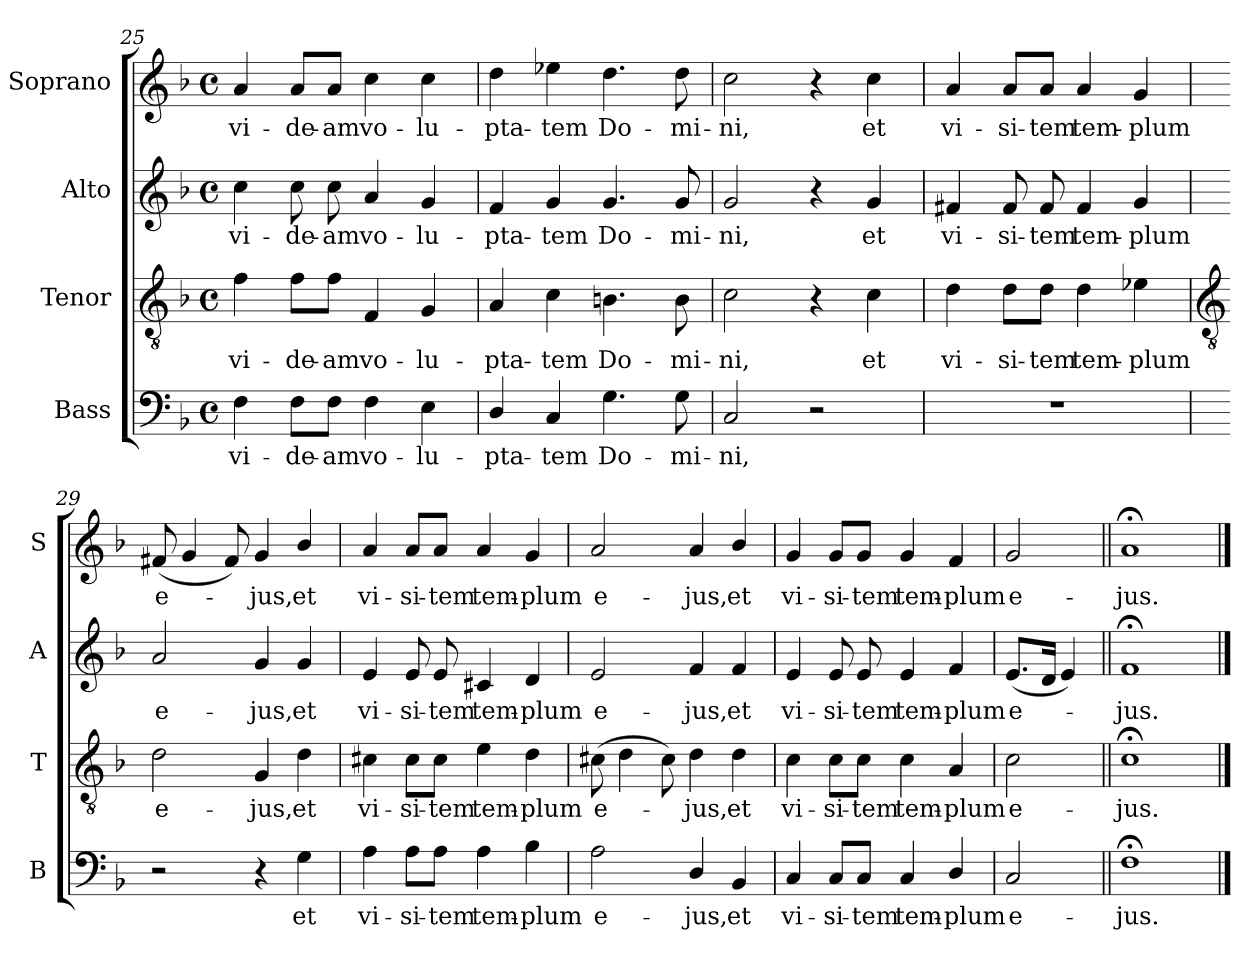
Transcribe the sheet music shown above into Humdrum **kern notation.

**kern	**text	**kern	**text	**kern	**text	**kern	**text
*part4	*part4	*part3	*part3	*part2	*part2	*part1	*part1
*staff4	*staff4	*staff3	*staff3	*staff2	*staff2	*staff1	*staff1
*I"Bass	*	*I"Tenor	*	*I"Alto	*	*I"Soprano	*
*I'B	*	*I'T	*	*I'A	*	*I'S	*
*clefF4	*	*clefGv2	*	*clefG2	*	*clefG2	*
*k[b-]	*	*k[b-]	*	*k[b-]	*	*k[b-]	*
*F:	*	*F:	*	*F:	*	*F:	*
*M4/4	*	*M4/4	*	*M4/4	*	*M4/4	*
*met(c)	*	*met(c)	*	*met(c)	*	*met(c)	*
=25	=25	=25	=25	=25	=25	=25	=25
!	!LO:LY:b	!	!LO:LY:b	!	!LO:LY:b	!	!LO:LY:b
4F	vi-	4f	vi-	4cc	vi-	4a	vi-
!	!LO:LY:b	!	!LO:LY:b	!	!LO:LY:b	!	!LO:LY:b
8F\L	-de-	8f\L	-de-	8cc	-de-	8a/L	-de-
!	!LO:LY:b	!	!LO:LY:b	!	!LO:LY:b	!	!LO:LY:b
8F\J	-am	8f\J	-am	8cc	-am	8a/J	-am
!	!LO:LY:b	!	!LO:LY:b	!	!LO:LY:b	!	!LO:LY:b
4F	vo-	4F	vo-	4a	vo-	4cc	vo-
!	!LO:LY:b	!	!LO:LY:b	!	!LO:LY:b	!	!LO:LY:b
4E	-lu-	4G	-lu-	4g	-lu-	4cc	-lu-
=26	=26	=26	=26	=26	=26	=26	=26
!	!LO:LY:b	!	!LO:LY:b	!	!LO:LY:b	!	!LO:LY:b
4D/	-pta-	4A	-pta-	4f	-pta-	4dd	-pta-
!	!LO:LY:b	!	!LO:LY:b	!	!LO:LY:b	!	!LO:LY:b
4C	-tem	4c	-tem	4g	-tem	4ee-X	-tem
!	!LO:LY:b	!	!LO:LY:b	!	!LO:LY:b	!	!LO:LY:b
4.G	Do-	4.Bn	Do-	4.g	Do-	4.dd	Do-
!	!LO:LY:b	!	!LO:LY:b	!	!LO:LY:b	!	!LO:LY:b
8G	-mi-	8B	-mi-	8g	-mi-	8dd	-mi-
=27	=27	=27	=27	=27	=27	=27	=27
!	!LO:LY:b	!	!LO:LY:b	!	!LO:LY:b	!	!LO:LY:b
2C	-ni,	2c	-ni,	2g	-ni,	2cc	-ni,
2r	.	4r	.	4r	.	4r	.
!	!	!	!LO:LY:b	!	!LO:LY:b	!	!LO:LY:b
.	.	4c	et	4g	et	4cc	et
=28	=28	=28	=28	=28	=28	=28	=28
!	!	!	!LO:LY:b	!	!LO:LY:b	!	!LO:LY:b
1r	.	4d	vi-	4f#X	vi-	4a	vi-
!	!	!	!LO:LY:b	!	!LO:LY:b	!	!LO:LY:b
.	.	8d\L	-si-	8f#	-si-	8a/L	-si-
!	!	!	!LO:LY:b	!	!LO:LY:b	!	!LO:LY:b
.	.	8d\J	-tem	8f#	-tem	8a/J	-tem
!	!	!	!LO:LY:b	!	!LO:LY:b	!	!LO:LY:b
.	.	4d	tem-	4f#	tem-	4a	tem-
!	!	!	!LO:LY:b	!	!LO:LY:b	!	!LO:LY:b
.	.	4e-X	-plum	4g	-plum	4g	-plum
!!LO:LB:g=z
=29	=29	=29	=29	=29	=29	=29	=29
*	*	*clefGv2	*	*	*	*	*
!	!	!	!LO:LY:b	!	!LO:LY:b	!	!LO:LY:b
2r	.	2d	e-	2a	e-	(<8f#X	e-
.	.	.	.	.	.	4g	.
.	.	.	.	.	.	8f#)	.
!	!	!	!LO:LY:b	!	!LO:LY:b	!	!LO:LY:b
4r	.	4G	-jus,	4g	-jus,	4g	jus,
!	!LO:LY:b	!	!LO:LY:b	!	!LO:LY:b	!	!LO:LY:b
4G	et	4d	et	4g	et	4b-/	et
=30	=30	=30	=30	=30	=30	=30	=30
!	!LO:LY:b	!	!LO:LY:b	!	!LO:LY:b	!	!LO:LY:b
4A	vi-	4c#X	vi-	4e	vi-	4a	vi-
!	!LO:LY:b	!	!LO:LY:b	!	!LO:LY:b	!	!LO:LY:b
8A\L	-si-	8c#\L	-si-	8e	-si-	8a/L	-si-
!	!LO:LY:b	!	!LO:LY:b	!	!LO:LY:b	!	!LO:LY:b
8A\J	-tem	8c#\J	-tem	8e	-tem	8a/J	-tem
!	!LO:LY:b	!	!LO:LY:b	!	!LO:LY:b	!	!LO:LY:b
4A	tem-	4e	tem-	4c#X	tem-	4a	tem-
!	!LO:LY:b	!	!LO:LY:b	!	!LO:LY:b	!	!LO:LY:b
4B-	-plum	4d	-plum	4d	-plum	4g	-plum
=31	=31	=31	=31	=31	=31	=31	=31
!	!LO:LY:b	!	!LO:LY:b	!	!LO:LY:b	!	!LO:LY:b
2A	e-	(>8c#X	e-	2e	e-	2a	e-
.	.	4d	.	.	.	.	.
.	.	8c#)	.	.	.	.	.
!	!LO:LY:b	!	!LO:LY:b	!	!LO:LY:b	!	!LO:LY:b
4D/	-jus,	4d	jus,	4f	-jus,	4a	-jus,
!	!LO:LY:b	!	!LO:LY:b	!	!LO:LY:b	!	!LO:LY:b
4BB-	et	4d	et	4f	et	4b-/	et
=32	=32	=32	=32	=32	=32	=32	=32
!	!LO:LY:b	!	!LO:LY:b	!	!LO:LY:b	!	!LO:LY:b
4C	vi-	4c	vi-	4e	vi-	4g	vi-
!	!LO:LY:b	!	!LO:LY:b	!	!LO:LY:b	!	!LO:LY:b
8C/L	-si-	8c\L	-si-	8e	-si-	8g/L	-si-
!	!LO:LY:b	!	!LO:LY:b	!	!LO:LY:b	!	!LO:LY:b
8C/J	-tem	8c\J	-tem	8e	-tem	8g/J	-tem
!	!LO:LY:b	!	!LO:LY:b	!	!LO:LY:b	!	!LO:LY:b
4C	tem-	4c	tem-	4e	tem-	4g	tem-
!	!LO:LY:b	!	!LO:LY:b	!	!LO:LY:b	!	!LO:LY:b
4D/	-plum	4A	-plum	4f	-plum	4f	-plum
=33	=33	=33	=33	=33	=33	=33	=33
!	!LO:LY:b	!	!LO:LY:b	!	!LO:LY:b	!	!LO:LY:b
2C	e-	2c	e-	(<8.eL	e-	2g	e-
.	.	.	.	16dJ	.	.	.
.	.	.	.	4e)	.	.	.
=34||	=34||	=34||	=34||	=34||	=34||	=34||	=34||
!	!LO:LY:b	!	!LO:LY:b	!	!LO:LY:b	!	!LO:LY:b
1F;<	-jus.	1c;<	-jus.	1f;<	jus.	1a;<	-jus.
==	==	==	==	==	==	==	==
*-	*-	*-	*-	*-	*-	*-	*-
